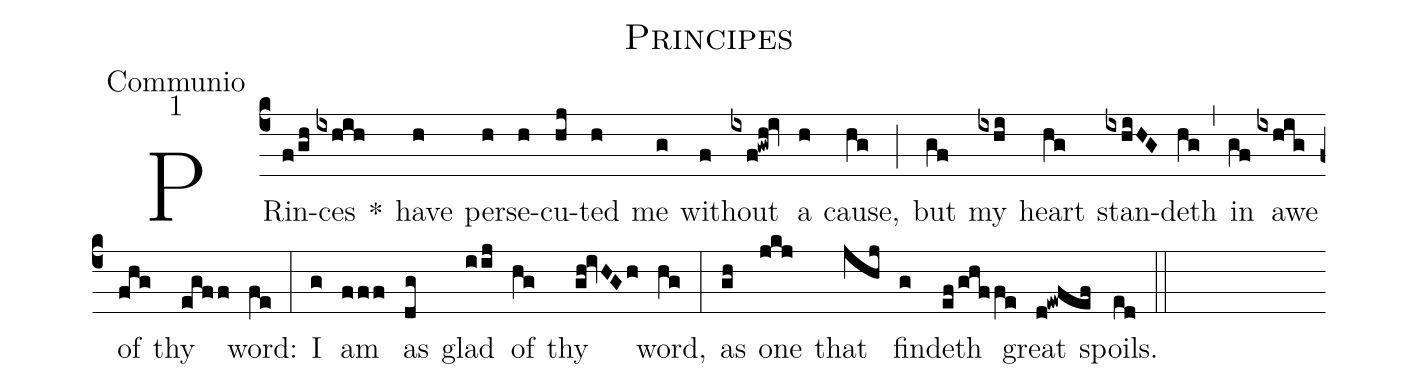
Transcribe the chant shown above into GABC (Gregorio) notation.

name:Principes;
office-part:Communio;
mode:1;
%%
(c4) PRin(f/gh)ces(ixhih) *() have(h) per(h)se(h)cu(hj)ted(h) me(g) with(f)out(ixf!gwh!iv) a(h) cause,(hg) (;) but(gf) my(ixhi) heart(hg) stan(ixhiHG)deth(hg) (,) in(gf) awe(ixhig) of(fhg) thy(egff) word:(fe) (:) I(g) am(fff) as(dg) glad(iij) of(hg) thy(gh!ivHGh) word,(hg) (:) as(gh) one(jkj) that(jhj) fin(g)deth(ef/ghffe) great(d!ewfef) spoils.(ed) (::)
